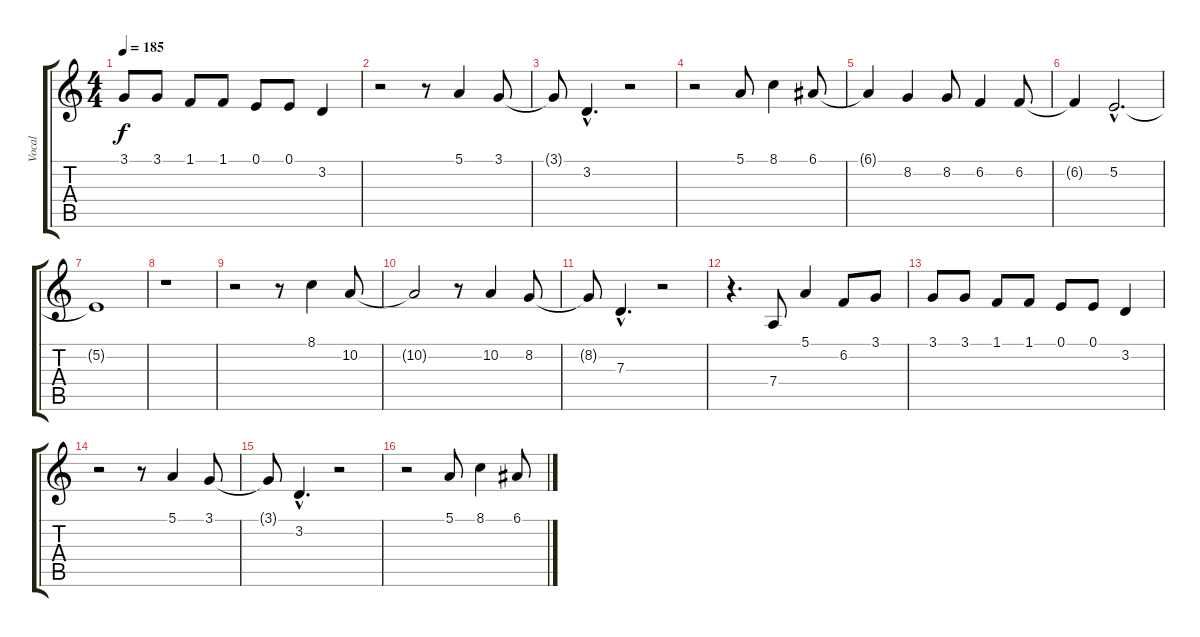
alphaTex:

\track ("Vocal" "Vocal") {instrument flute}
\staff {score tabs}
\tuning (E4 B3 G3 D3 A2 E2) {hide}
\ts (4 4)
\tempo 185
\clef g2
\ks c
3.1{t}.8{dy f} 3.1.8 1.1.8 1.1.8 0.1.8 0.1.8 3.2.4 |
r.2 r.8 5.1.4 3.1.8 |
3.1{t}.8 3.2{hac}.4{d} r.2 |
r.2 5.1.8 8.1.4 6.1.8 |
6.1{t}.4 8.2.4 8.2.8 6.2.4 6.2.8 |
6.2{t}.4 5.2{hac}.2{d} |
5.2{t}.1 |
r.1 |
r.2 r.8 8.1.4 10.2.8 |
10.2{t}.2 r.8 10.2.4 8.2.8 |
8.2{t}.8 7.3{hac}.4{d} r.2 |
r.4{d} 7.4.8 5.1.4 6.2.8 3.1.8 |
3.1.8 3.1.8 1.1.8 1.1.8 0.1.8 0.1.8 3.2.4 |
r.2 r.8 5.1.4 3.1.8 |
3.1{t}.8 3.2{hac}.4{d} r.2 |
r.2 5.1.8 8.1.4 6.1.8
